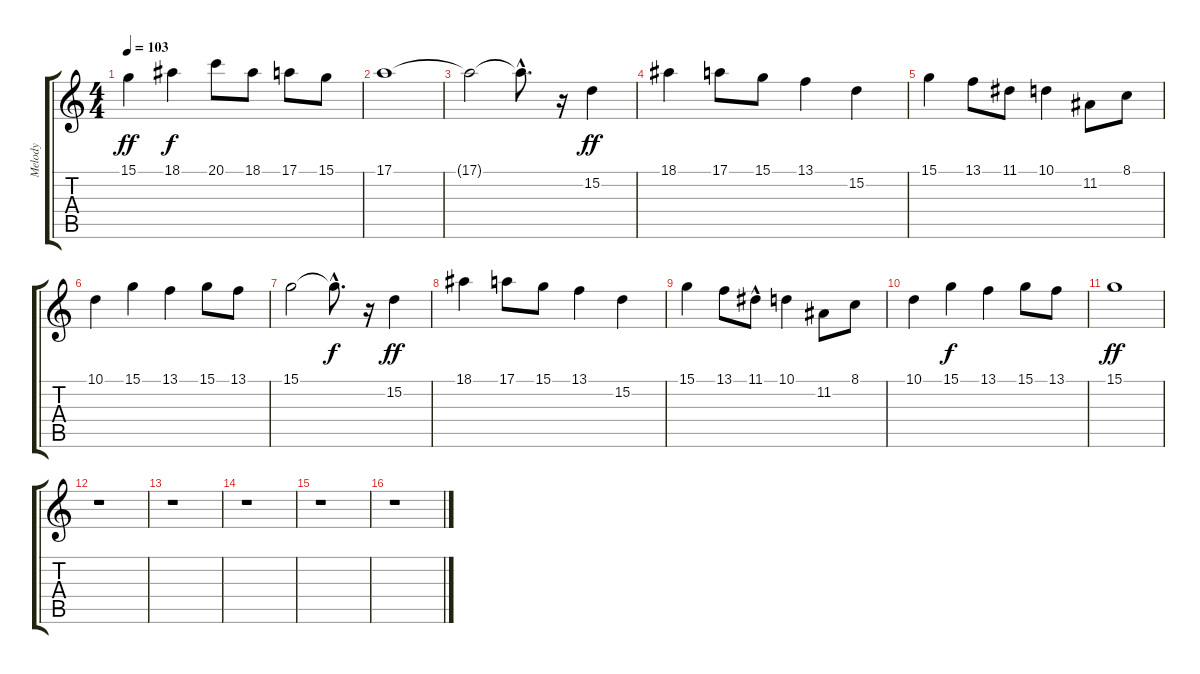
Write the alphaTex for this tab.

\track ("Melody" "Melody") {instrument flute}
\staff {score tabs}
\tuning (E4 B3 G3 D3 A2 E2) {hide}
\ts (4 4)
\tempo 103
\clef g2
\ks c
15.1.4{dy ff} 18.1.4{dy f} 20.1.8 18.1.8 17.1.8 15.1.8 |
17.1.1 |
17.1{t}.2 17.1{hac t}.8{d} r.16 15.2.4{dy ff} |
18.1.4 17.1.8 15.1.8 13.1.4 15.2.4 |
15.1.4 13.1.8 11.1.8 10.1.4 11.2.8 8.1.8 |
10.1.4 15.1.4 13.1.4 15.1.8 13.1.8 |
15.1.2 15.1{hac t}.8{d dy f} r.16 15.2.4{dy ff} |
18.1.4 17.1.8 15.1.8 13.1.4 15.2.4 |
15.1.4 13.1.8 11.1{hac}.8 10.1.4 11.2.8 8.1.8 |
10.1.4 15.1.4{dy f} 13.1.4 15.1.8 13.1.8 |
15.1.1{dy ff} |
r.1 |
r.1 |
r.1 |
r.1 |
r.1
